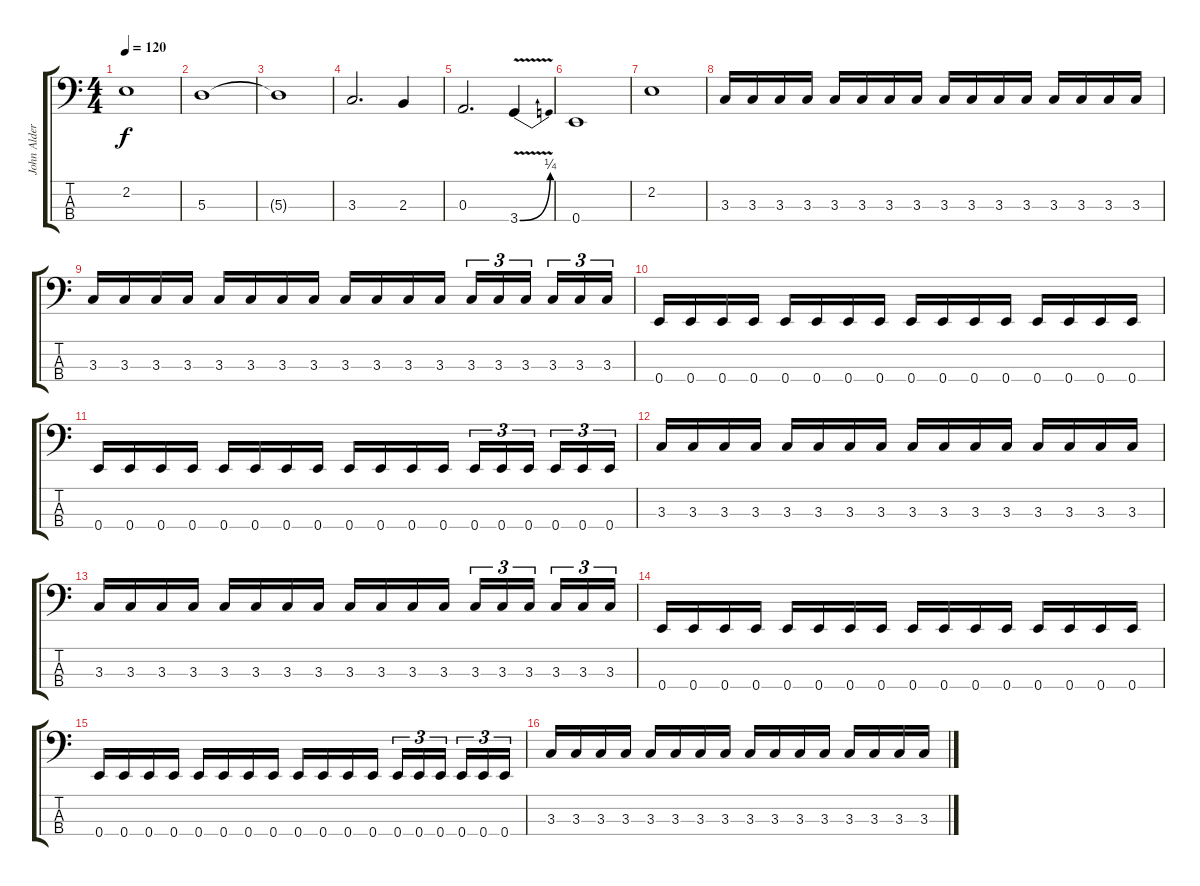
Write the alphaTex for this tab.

\track ("John Alderete (Bass)" "John Alder") {instrument electricbassfinger}
\staff {score tabs}
\tuning (G2 D2 A1 E1) {hide}
\ts (4 4)
\tempo 120
\clef f4
\ks c
2.2.1{dy f} |
5.3.1 |
5.3{t}.1 |
3.3.2{d} 2.3.4 |
0.3.2{d} 3.4{be (bend 0 0 60 1) v}.4 |
0.4.1 |
2.2.1 |
3.3.16 3.3.16 3.3.16 3.3.16 3.3.16 3.3.16 3.3.16 3.3.16 3.3.16 3.3.16 3.3.16 3.3.16 3.3.16 3.3.16 3.3.16 3.3.16 |
3.3.16 3.3.16 3.3.16 3.3.16 3.3.16 3.3.16 3.3.16 3.3.16 3.3.16 3.3.16 3.3.16 3.3.16 3.3.16{tu (3 2)} 3.3.16{tu (3 2)} 3.3.16{tu (3 2) beam splitsecondary} 3.3.16{tu (3 2)} 3.3.16{tu (3 2)} 3.3.16{tu (3 2)} |
0.4.16 0.4.16 0.4.16 0.4.16 0.4.16 0.4.16 0.4.16 0.4.16 0.4.16 0.4.16 0.4.16 0.4.16 0.4.16 0.4.16 0.4.16 0.4.16 |
0.4.16 0.4.16 0.4.16 0.4.16 0.4.16 0.4.16 0.4.16 0.4.16 0.4.16 0.4.16 0.4.16 0.4.16 0.4.16{tu (3 2)} 0.4.16{tu (3 2)} 0.4.16{tu (3 2) beam splitsecondary} 0.4.16{tu (3 2)} 0.4.16{tu (3 2)} 0.4.16{tu (3 2)} |
3.3.16 3.3.16 3.3.16 3.3.16 3.3.16 3.3.16 3.3.16 3.3.16 3.3.16 3.3.16 3.3.16 3.3.16 3.3.16 3.3.16 3.3.16 3.3.16 |
3.3.16 3.3.16 3.3.16 3.3.16 3.3.16 3.3.16 3.3.16 3.3.16 3.3.16 3.3.16 3.3.16 3.3.16 3.3.16{tu (3 2)} 3.3.16{tu (3 2)} 3.3.16{tu (3 2) beam splitsecondary} 3.3.16{tu (3 2)} 3.3.16{tu (3 2)} 3.3.16{tu (3 2)} |
0.4.16 0.4.16 0.4.16 0.4.16 0.4.16 0.4.16 0.4.16 0.4.16 0.4.16 0.4.16 0.4.16 0.4.16 0.4.16 0.4.16 0.4.16 0.4.16 |
0.4.16 0.4.16 0.4.16 0.4.16 0.4.16 0.4.16 0.4.16 0.4.16 0.4.16 0.4.16 0.4.16 0.4.16 0.4.16{tu (3 2)} 0.4.16{tu (3 2)} 0.4.16{tu (3 2) beam splitsecondary} 0.4.16{tu (3 2)} 0.4.16{tu (3 2)} 0.4.16{tu (3 2)} |
3.3.16 3.3.16 3.3.16 3.3.16 3.3.16 3.3.16 3.3.16 3.3.16 3.3.16 3.3.16 3.3.16 3.3.16 3.3.16 3.3.16 3.3.16 3.3.16
